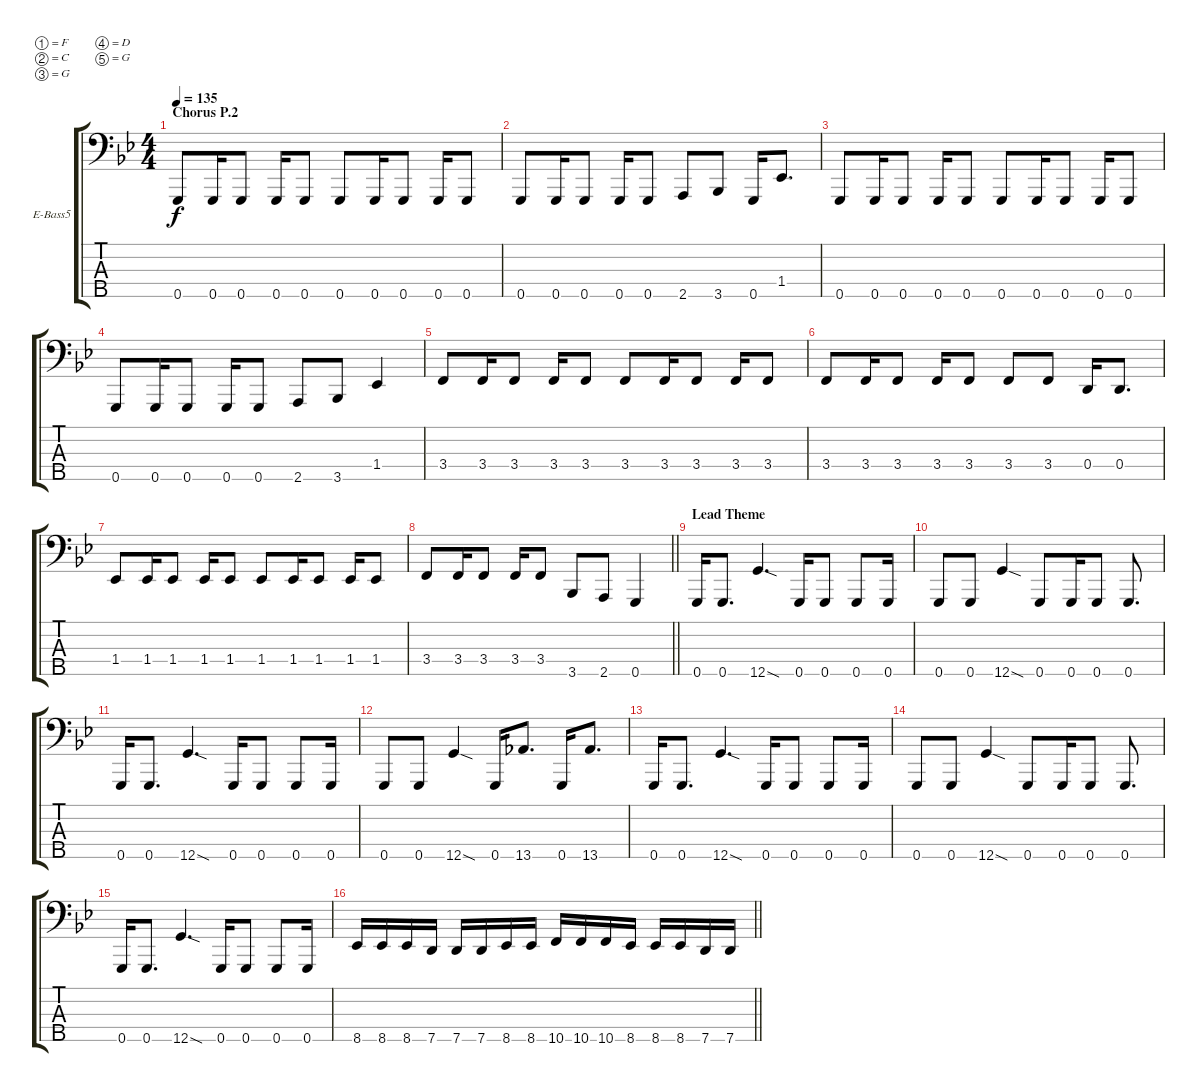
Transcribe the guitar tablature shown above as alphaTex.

\bracketExtendMode groupsimilarinstruments
\firstSystemTrackNameOrientation horizontal
\otherSystemsTrackNameOrientation horizontal
\track ("[D]" "E-Bass5") {instrument electricbassfinger}
\staff {score tabs}
\tuning (F2 C2 G1 D1 G0)
\ts (4 4)
\section ("" "Chorus P.2")
\tempo 135
\clef f4
\ks gminor
0.5.8{dy f} 0.5.16 0.5.8 0.5.16 0.5.8 0.5.8 0.5.16 0.5.8 0.5.16 0.5.8 |
0.5.8 0.5.16 0.5.8 0.5.16 0.5.8 2.5.8 3.5.8 0.5.16 1.4.8{d} |
0.5.8 0.5.16 0.5.8 0.5.16 0.5.8 0.5.8 0.5.16 0.5.8 0.5.16 0.5.8 |
0.5.8 0.5.16 0.5.8 0.5.16 0.5.8 2.5.8 3.5.8 1.4.4 |
3.4.8 3.4.16 3.4.8 3.4.16 3.4.8 3.4.8 3.4.16 3.4.8 3.4.16 3.4.8 |
3.4.8 3.4.16 3.4.8 3.4.16 3.4.8 3.4.8 3.4.8 0.4.16 0.4.8{d} |
1.4.8 1.4.16 1.4.8 1.4.16 1.4.8 1.4.8 1.4.16 1.4.8 1.4.16 1.4.8 |
\barLineRight lightlight
3.4.8 3.4.16 3.4.8 3.4.16 3.4.8 3.5.8 2.5.8 0.5.4 |
\section ("" "Lead Theme")
0.5.16 0.5.8{d} 12.5{sod}.4{d} 0.5.16 0.5.8 0.5.8 0.5.16 |
0.5.8 0.5.8 12.5{sod}.4 0.5.8 0.5.16 0.5.8 0.5.8{d} |
0.5.16 0.5.8{d} 12.5{sod}.4{d} 0.5.16 0.5.8 0.5.8 0.5.16 |
0.5.8 0.5.8 12.5{sod}.4 0.5.16 13.5.8{d} 0.5.16 13.5.8{d} |
0.5.16 0.5.8{d} 12.5{sod}.4{d} 0.5.16 0.5.8 0.5.8 0.5.16 |
0.5.8 0.5.8 12.5{sod}.4 0.5.8 0.5.16 0.5.8 0.5.8{d} |
0.5.16 0.5.8{d} 12.5{sod}.4{d} 0.5.16 0.5.8 0.5.8 0.5.16 |
\barLineRight lightlight
8.5.16 8.5.16 8.5.16 7.5.16 7.5.16 7.5.16 8.5.16 8.5.16 10.5.16 10.5.16 10.5.16 8.5.16 8.5.16 8.5.16 7.5.16 7.5.16
